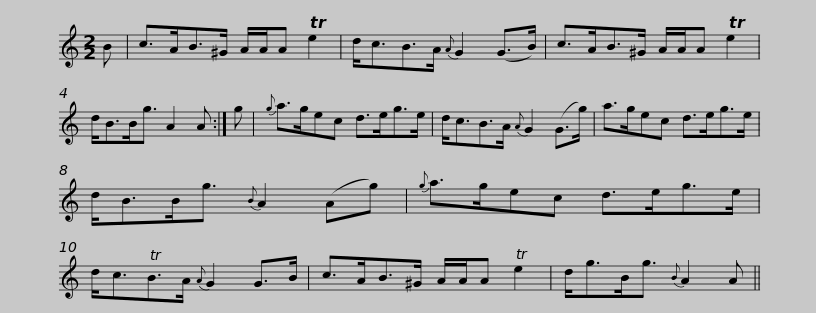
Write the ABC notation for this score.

X:1
L:1/8
M:2/2
I:linebreak $
K:C
V:1 treble
V:1
 B | c>AB>^G A/A/A Te2 | d<cB>A{A} G2 (G>B) | c>AB>^G A/A/A Te2 | d<BB<g A2 A :| %5
 g |${g} a>gec d>eg>e | d<cB>A{A} G2 (G>g) | a>gec d>eg>e | d<BB<g{B} A2 (Ag) |$ %10
{g} a>gec d>eg>e | d<cTB>A{A} G2 G>B | c>AB>^G A/A/A Te2 | d<gB<g{B} A2 A || %14
